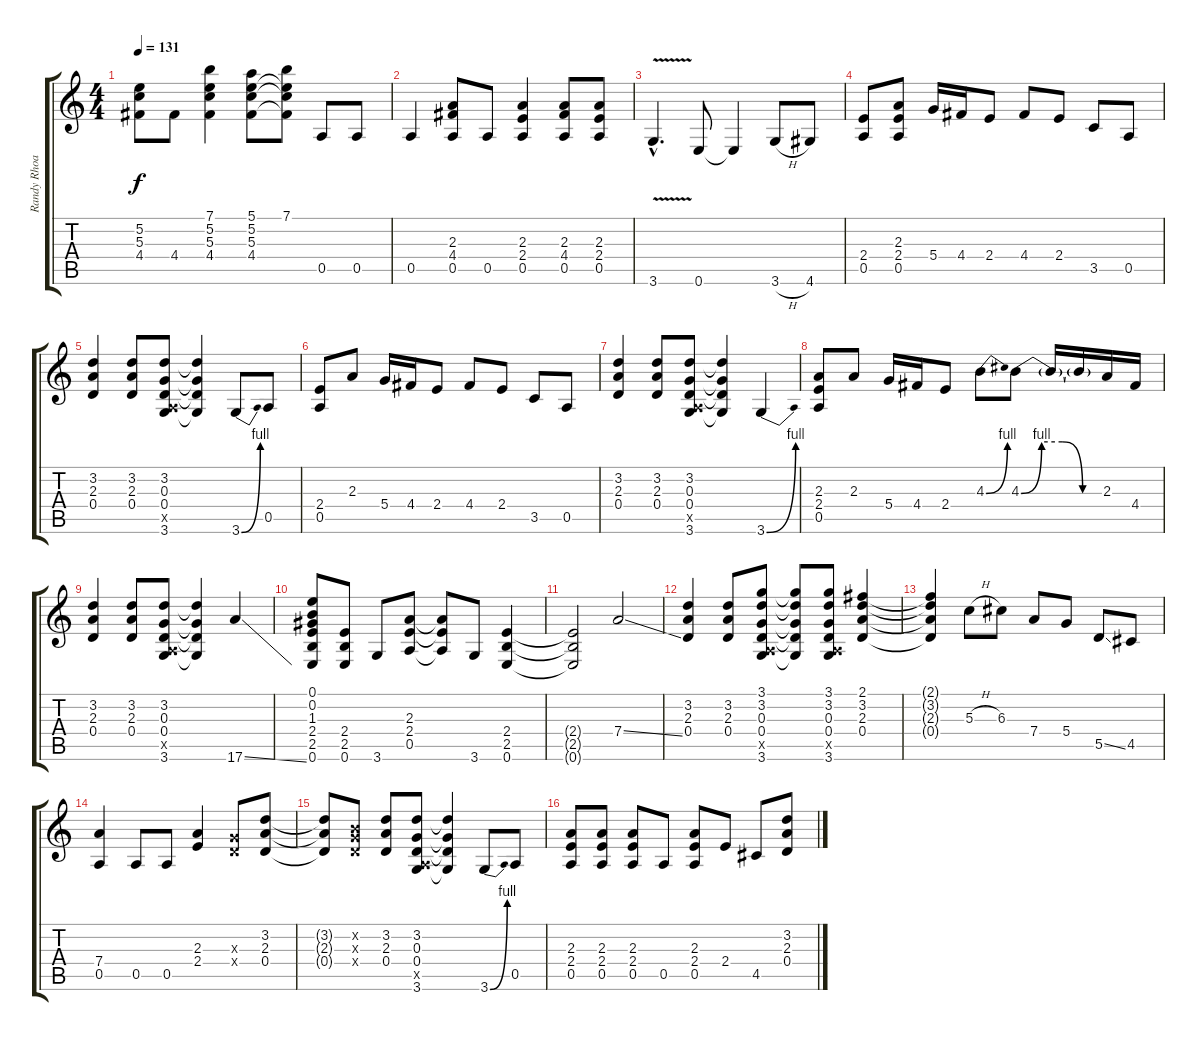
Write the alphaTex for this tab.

\track ("Randy Rhoads" "Randy Rhoa") {instrument overdrivenguitar}
\staff {score tabs}
\tuning (E4 B3 G3 D3 A2 E2) {hide}
\ts (4 4)
\tempo 131
\clef g2
\ks c
(5.2 5.3 4.4).8{dy f} 4.4.8 (7.1 5.2 5.3 4.4).4 (5.1 5.2 5.3 4.4).8 (7.1 5.2{t} 5.3{t} 4.4{t}).8 0.5.8 0.5.8 |
0.5.4 (2.3 4.4 0.5).8 0.5.8 (2.3 2.4 0.5).4 (2.3 4.4 0.5).8 (2.3 2.4 0.5).8 |
3.6{v hac}.4{d} 0.6.8 0.6{t}.4 3.6{h}.8 4.6.8 |
(2.4 0.5).8 (2.3 2.4 0.5).8 5.4.16 4.4.16 2.4.8 4.4.8 2.4.8 3.5.8 0.5.8 |
(3.2 2.3 0.4).4 (3.2 2.3 0.4).8 (3.2 0.3 0.4 0.5{x} 3.6).8 (3.2{t} 0.3{t} 0.4{t} 3.6{t}).4 3.6{be (bend 0 0 60 4)}.8 0.5.8 |
(2.4 0.5).8 2.3.8 5.4.16 4.4.16 2.4.8 4.4.8 2.4.8 3.5.8 0.5.8 |
(3.2 2.3 0.4).4 (3.2 2.3 0.4).8 (3.2 0.3 0.4 0.5{x} 3.6).8 (3.2{t} 0.3{t} 0.4{t} 3.6{t}).4 3.6{be (bend 0 0 60 4)}.4 |
(2.3 2.4 0.5).8 2.3.8 5.4.16 4.4.16 2.4.8 4.3{be (bend 0 0 60 4)}.8 4.3{be (custom 0 0 15 4 30 4 45 0 60 0)}.8 4.3{t}.16 4.3{t}.16 2.3.16 4.4.16 |
(3.2 2.3 0.4).4 (3.2 2.3 0.4).8 (3.2 0.3 0.4 0.5{x} 3.6).8 (3.2{t} 0.3{t} 0.4{t} 3.6{t}).4 17.6{ss}.4 |
(0.1 0.2 1.3 2.4 2.5 0.6).8 (2.4 2.5 0.6).8 3.6.8 (2.3 2.4 0.5).8 (2.3{t} 2.4{t} 0.5{t}).8 3.6.8 (2.4 2.5 0.6).4 |
(2.4{t} 2.5{t} 0.6{t}).2 7.4{ss}.2 |
(3.2 2.3 0.4).4 (3.2 2.3 0.4).8 (3.1 3.2 0.3 0.4 0.5{x} 3.6).8 (3.1{t} 3.2{t} 0.3{t} 0.4{t} 3.6{t}).8 (3.1 3.2 0.3 0.4 0.5{x} 3.6).8 (2.1 3.2 2.3 0.4).4 |
(2.1{t} 3.2{t} 2.3{t} 0.4{t}).4 5.3{h}.8 6.3.8 7.4.8 5.4.8 5.5{ss}.8 4.5.8 |
(7.4 0.5).4 0.5.8 0.5.8 (2.3 2.4).4 (0.3{x} 0.4{x}).8 (3.2 2.3 0.4).8 |
(3.2{t} 2.3{t} 0.4{t}).8 (0.2{x} 0.3{x} 0.4{x}).8 (3.2 2.3 0.4).8 (3.2 0.3 0.4 0.5{x} 3.6).8 (3.2{t} 0.3{t} 0.4{t} 3.6{t}).4 3.6{be (bend 0 0 60 4)}.8 0.5.8 |
(2.3 2.4 0.5).8 (2.3 2.4 0.5).8 (2.3 2.4 0.5).8 0.5.8 (2.3 2.4 0.5).8 2.4.8 4.5.8 (3.2 2.3 0.4).8
